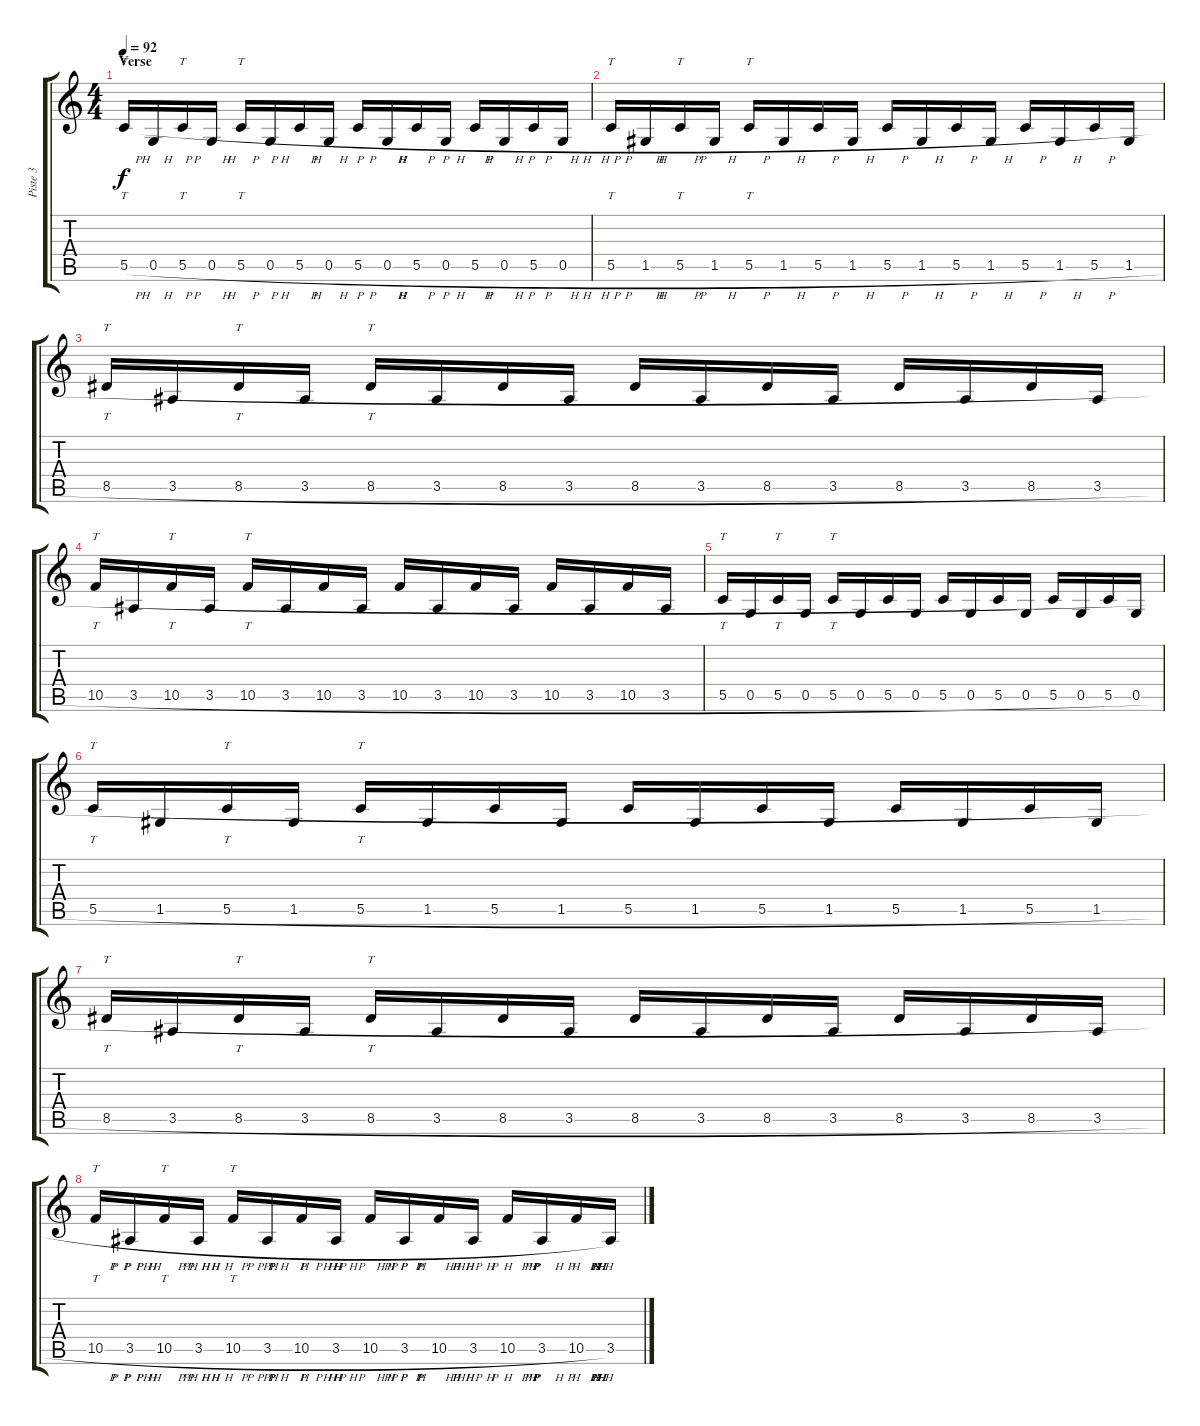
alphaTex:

\track ("Piste 3" "Piste 3") {instrument overdrivenguitar}
\staff {score tabs}
\tuning (D4 A3 F3 C3 G2 C2) {hide}
\ts (4 4)
\section ("" "Verse")
\tempo 92
\clef g2
\ks c
5.5{h}.16{tt dy f} 0.5{h}.16 5.5{h}.16{tt} 0.5{h}.16 5.5{h}.16{tt} 0.5{h}.16 5.5{h}.16 0.5{h}.16 5.5{h}.16 0.5{h}.16 5.5{h}.16 0.5{h}.16 5.5{h}.16 0.5{h}.16 5.5{h}.16 0.5{h}.16 |
5.5{h}.16{tt} 1.5{h}.16 5.5{h}.16{tt} 1.5{h}.16 5.5{h}.16{tt} 1.5{h}.16 5.5{h}.16 1.5{h}.16 5.5{h}.16 1.5{h}.16 5.5{h}.16 1.5{h}.16 5.5{h}.16 1.5{h}.16 5.5{h}.16 1.5{h}.16 |
8.5{h}.16{tt} 3.5{h}.16 8.5{h}.16{tt} 3.5{h}.16 8.5{h}.16{tt} 3.5{h}.16 8.5{h}.16 3.5{h}.16 8.5{h}.16 3.5{h}.16 8.5{h}.16 3.5{h}.16 8.5{h}.16 3.5{h}.16 8.5{h}.16 3.5{h}.16 |
10.5{h}.16{tt} 3.5{h}.16 10.5{h}.16{tt} 3.5{h}.16 10.5{h}.16{tt} 3.5{h}.16 10.5{h}.16 3.5{h}.16 10.5{h}.16 3.5{h}.16 10.5{h}.16 3.5{h}.16 10.5{h}.16 3.5{h}.16 10.5{h}.16 3.5{h}.16 |
5.5{h}.16{tt} 0.5{h}.16 5.5{h}.16{tt} 0.5{h}.16 5.5{h}.16{tt} 0.5{h}.16 5.5{h}.16 0.5{h}.16 5.5{h}.16 0.5{h}.16 5.5{h}.16 0.5{h}.16 5.5{h}.16 0.5{h}.16 5.5{h}.16 0.5{h}.16 |
5.5{h}.16{tt} 1.5{h}.16 5.5{h}.16{tt} 1.5{h}.16 5.5{h}.16{tt} 1.5{h}.16 5.5{h}.16 1.5{h}.16 5.5{h}.16 1.5{h}.16 5.5{h}.16 1.5{h}.16 5.5{h}.16 1.5{h}.16 5.5{h}.16 1.5{h}.16 |
8.5{h}.16{tt} 3.5{h}.16 8.5{h}.16{tt} 3.5{h}.16 8.5{h}.16{tt} 3.5{h}.16 8.5{h}.16 3.5{h}.16 8.5{h}.16 3.5{h}.16 8.5{h}.16 3.5{h}.16 8.5{h}.16 3.5{h}.16 8.5{h}.16 3.5{h}.16 |
10.5{h}.16{tt} 3.5{h}.16 10.5{h}.16{tt} 3.5{h}.16 10.5{h}.16{tt} 3.5{h}.16 10.5{h}.16 3.5{h}.16 10.5{h}.16 3.5{h}.16 10.5{h}.16 3.5{h}.16 10.5{h}.16 3.5{h}.16 10.5{h}.16 3.5.16
